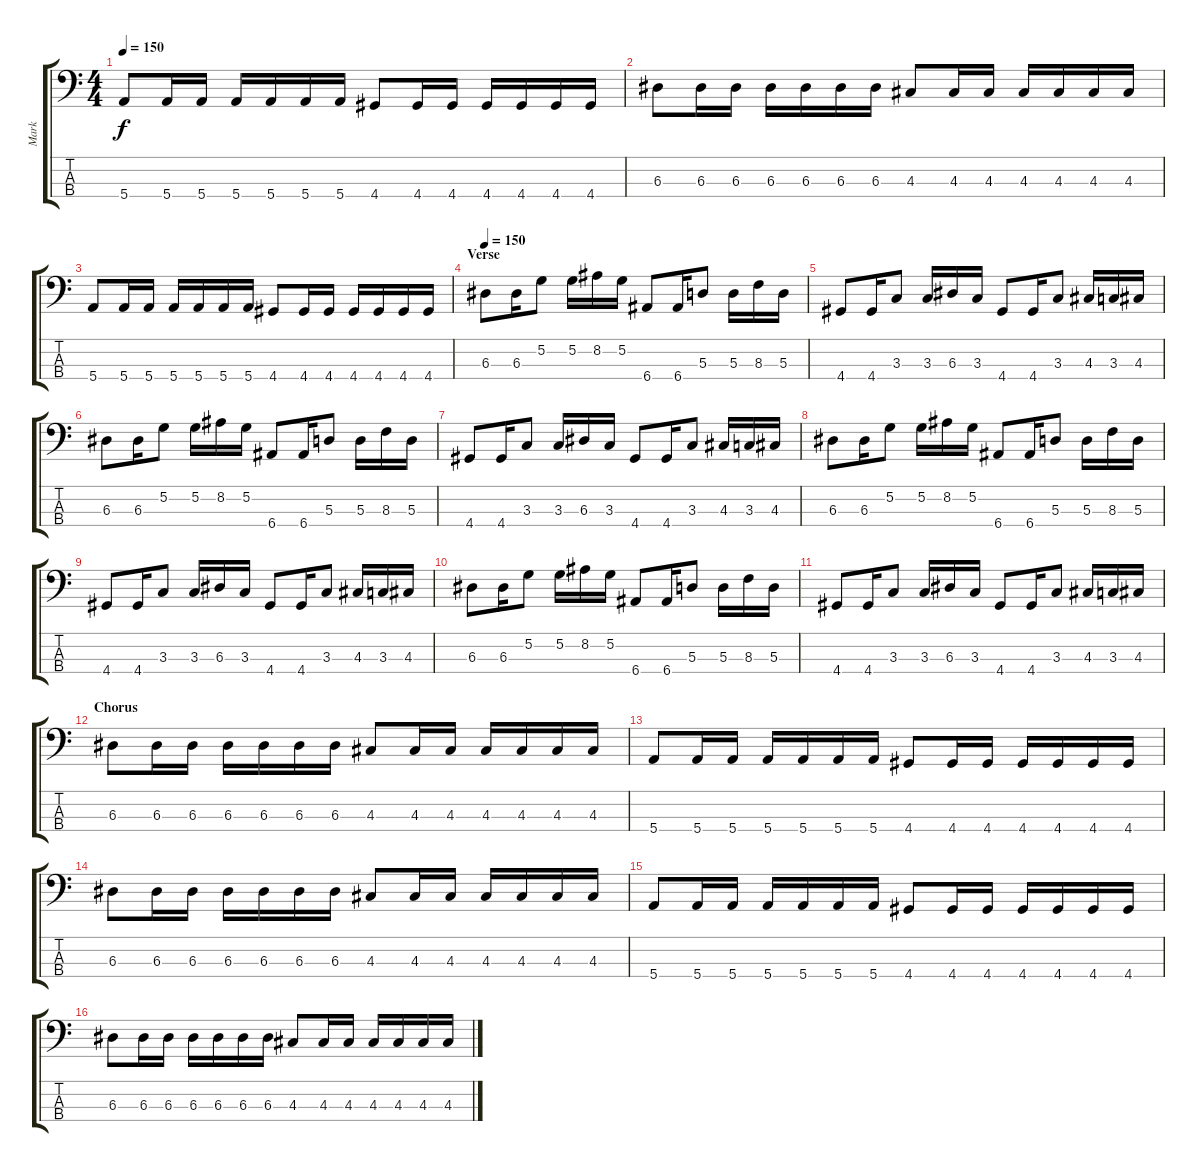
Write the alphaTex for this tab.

\track ("Mark" "Mark") {instrument electricbasspick}
\staff {score tabs}
\tuning (G2 D2 A1 E1) {hide}
\ts (4 4)
\tempo 150
\clef f4
\ks c
5.4.8{dy f} 5.4.16 5.4.16 5.4.16 5.4.16 5.4.16 5.4.16 4.4.8 4.4.16 4.4.16 4.4.16 4.4.16 4.4.16 4.4.16 |
6.3.8 6.3.16 6.3.16 6.3.16 6.3.16 6.3.16 6.3.16 4.3.8 4.3.16 4.3.16 4.3.16 4.3.16 4.3.16 4.3.16 |
5.4.8 5.4.16 5.4.16 5.4.16 5.4.16 5.4.16 5.4.16 4.4.8 4.4.16 4.4.16 4.4.16 4.4.16 4.4.16 4.4.16 |
\section ("" "Verse")
\tempo 150
6.3.8 6.3.16 5.2.8 5.2.16 8.2.16 5.2.16 6.4.8 6.4.16 5.3.8 5.3.16 8.3.16 5.3.16 |
4.4.8 4.4.16 3.3.8 3.3.16 6.3.16 3.3.16 4.4.8 4.4.16 3.3.8 4.3.16 3.3.16 4.3.16 |
6.3.8 6.3.16 5.2.8 5.2.16 8.2.16 5.2.16 6.4.8 6.4.16 5.3.8 5.3.16 8.3.16 5.3.16 |
4.4.8 4.4.16 3.3.8 3.3.16 6.3.16 3.3.16 4.4.8 4.4.16 3.3.8 4.3.16 3.3.16 4.3.16 |
6.3.8 6.3.16 5.2.8 5.2.16 8.2.16 5.2.16 6.4.8 6.4.16 5.3.8 5.3.16 8.3.16 5.3.16 |
4.4.8 4.4.16 3.3.8 3.3.16 6.3.16 3.3.16 4.4.8 4.4.16 3.3.8 4.3.16 3.3.16 4.3.16 |
6.3.8 6.3.16 5.2.8 5.2.16 8.2.16 5.2.16 6.4.8 6.4.16 5.3.8 5.3.16 8.3.16 5.3.16 |
4.4.8 4.4.16 3.3.8 3.3.16 6.3.16 3.3.16 4.4.8 4.4.16 3.3.8 4.3.16 3.3.16 4.3.16 |
\section ("" "Chorus")
6.3.8 6.3.16 6.3.16 6.3.16 6.3.16 6.3.16 6.3.16 4.3.8 4.3.16 4.3.16 4.3.16 4.3.16 4.3.16 4.3.16 |
5.4.8 5.4.16 5.4.16 5.4.16 5.4.16 5.4.16 5.4.16 4.4.8 4.4.16 4.4.16 4.4.16 4.4.16 4.4.16 4.4.16 |
6.3.8 6.3.16 6.3.16 6.3.16 6.3.16 6.3.16 6.3.16 4.3.8 4.3.16 4.3.16 4.3.16 4.3.16 4.3.16 4.3.16 |
5.4.8 5.4.16 5.4.16 5.4.16 5.4.16 5.4.16 5.4.16 4.4.8 4.4.16 4.4.16 4.4.16 4.4.16 4.4.16 4.4.16 |
6.3.8 6.3.16 6.3.16 6.3.16 6.3.16 6.3.16 6.3.16 4.3.8 4.3.16 4.3.16 4.3.16 4.3.16 4.3.16 4.3.16
